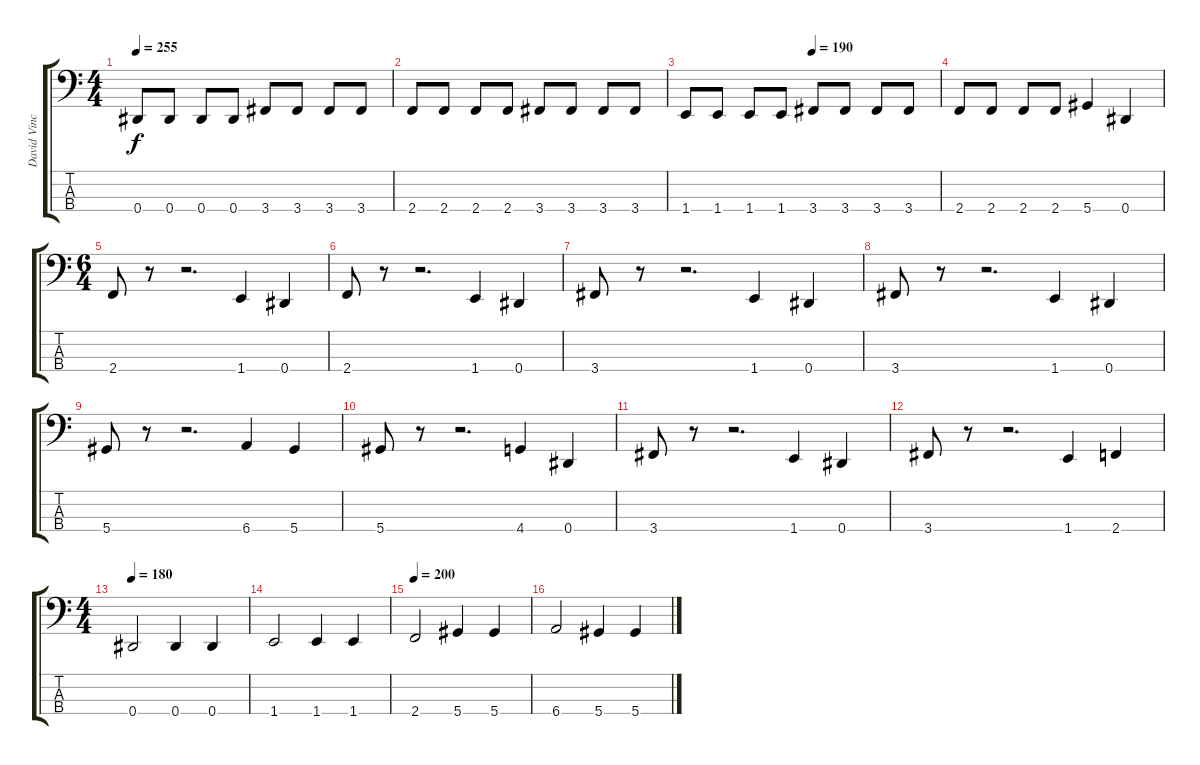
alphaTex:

\track ("David Vincent" "David Vinc") {instrument electricbasspick}
\staff {score tabs}
\tuning (Gb2 Db2 Ab1 Eb1) {hide}
\ts (4 4)
\tempo 255
\clef f4
\ks c
0.4.8{dy f} 0.4.8 0.4.8 0.4.8 3.4.8 3.4.8 3.4.8 3.4.8 |
2.4.8 2.4.8 2.4.8 2.4.8 3.4.8 3.4.8 3.4.8 3.4.8 |
\tempo (190 0.5)
1.4.8 1.4.8 1.4.8 1.4.8 3.4.8 3.4.8 3.4.8 3.4.8 |
2.4.8 2.4.8 2.4.8 2.4.8 5.4.4 0.4.4 |
\ts (6 4)
2.4.8 r.8 r.2{d} 1.4.4 0.4.4 |
2.4.8 r.8 r.2{d} 1.4.4 0.4.4 |
3.4.8 r.8 r.2{d} 1.4.4 0.4.4 |
3.4.8 r.8 r.2{d} 1.4.4 0.4.4 |
5.4.8 r.8 r.2{d} 6.4.4 5.4.4 |
5.4.8 r.8 r.2{d} 4.4.4 0.4.4 |
3.4.8 r.8 r.2{d} 1.4.4 0.4.4 |
3.4.8 r.8 r.2{d} 1.4.4 2.4.4 |
\ts (4 4)
\tempo 180
0.4.2 0.4.4 0.4.4 |
1.4.2 1.4.4 1.4.4 |
\tempo 200
2.4.2 5.4.4 5.4.4 |
6.4.2 5.4.4 5.4.4
